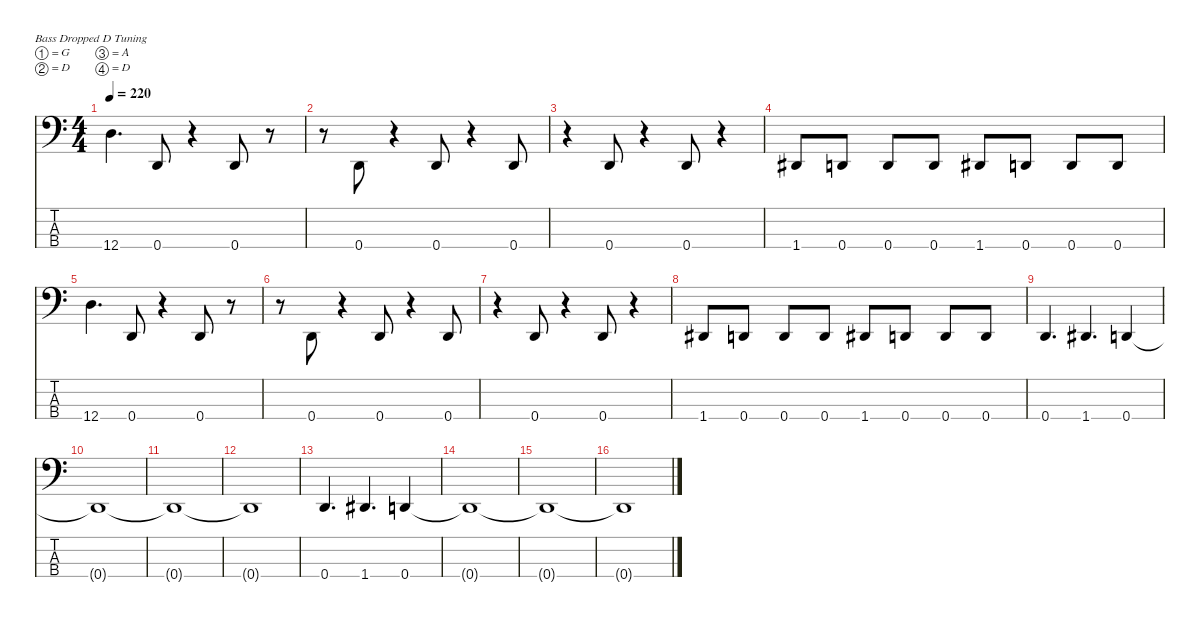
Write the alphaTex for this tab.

\defaultSystemsLayout 4
\hideDynamics
\bracketExtendMode nobrackets
\singleTrackTrackNamePolicy hidden
\multiTrackTrackNamePolicy hidden
\firstSystemTrackNameMode fullname
\firstSystemTrackNameOrientation horizontal
\otherSystemsTrackNameOrientation horizontal
\track ("Bass" "el.bs.") {instrument electricbassfinger}
\staff {score tabs}
\tuning (G2 D2 A1 D1)
\ts (4 4)
\tempo 220
\clef f4
\ks c
12.4.4{d dy f beam Down} 0.4.8{beam Up} r.4{beam Up} 0.4.8{beam Up} r.8{beam Up} |
r.8{beam Down} 0.4.8{beam Up} r.4{beam Up} 0.4.8{beam Up} r.4{beam Up} 0.4.8{beam Up} |
r.4{beam Down} 0.4.8{beam Up} r.4{beam Up} 0.4.8{beam Up} r.4{beam Up} |
1.4{acc #}.8{beam Up} 0.4.8{beam Up} 0.4.8{beam Up} 0.4.8{beam Up} 1.4{acc #}.8{beam Up} 0.4.8{beam Up} 0.4.8{beam Up} 0.4.8{beam Up} |
12.4.4{d beam Down} 0.4.8{beam Up} r.4{beam Up} 0.4.8{beam Up} r.8{beam Up} |
r.8{beam Down} 0.4.8{beam Up} r.4{beam Up} 0.4.8{beam Up} r.4{beam Up} 0.4.8{beam Up} |
r.4{beam Down} 0.4.8{beam Up} r.4{beam Up} 0.4.8{beam Up} r.4{beam Up} |
1.4{acc #}.8{beam Up} 0.4.8{beam Up} 0.4.8{beam Up} 0.4.8{beam Up} 1.4{acc #}.8{beam Up} 0.4.8{beam Up} 0.4.8{beam Up} 0.4.8{beam Up} |
0.4.4{d dy ff instrument overdrivenguitar beam Up} 1.4{acc #}.4{d beam Up} 0.4.4{beam Up} |
0.4{t}.1{dy f beam Up} |
0.4{t}.1{beam Up} |
0.4{t}.1{beam Up} |
0.4.4{d dy ff beam Up} 1.4{acc #}.4{d beam Up} 0.4.4{beam Up} |
0.4{t}.1{dy f beam Up} |
0.4{t}.1{beam Up} |
0.4{t}.1{beam Up}
